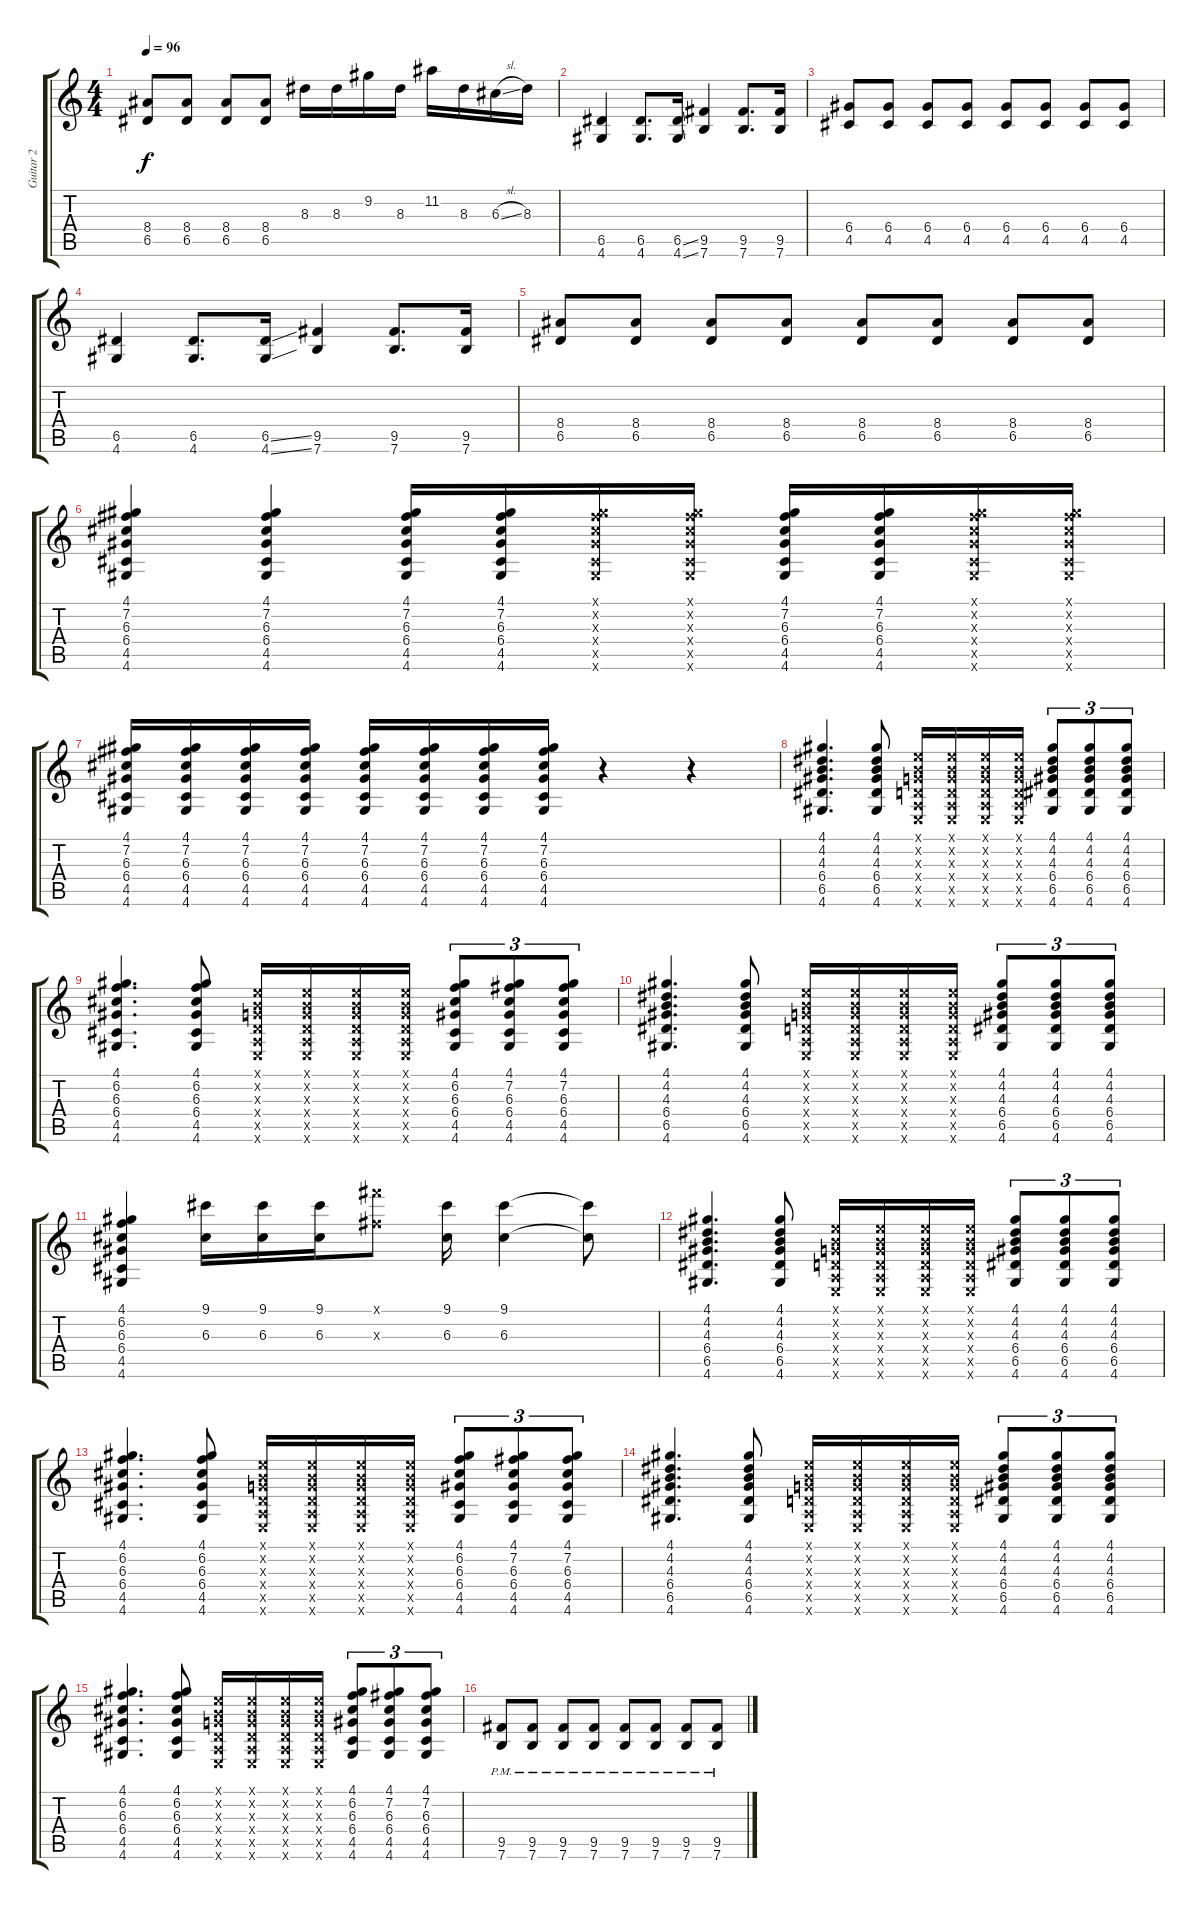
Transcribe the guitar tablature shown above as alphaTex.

\track ("Guitar 2" "Guitar 2") {instrument distortionguitar}
\staff {score tabs}
\tuning (E4 B3 G3 D3 A2 E2) {hide}
\ts (4 4)
\tempo 96
\clef g2
\ks c
(8.4 6.5).8{dy f} (8.4 6.5).8 (8.4 6.5).8 (8.4 6.5).8 8.3.16 8.3.16 9.2.16 8.3.16 11.2.16 8.3.16 6.3{sl}.16 8.3.16 |
(6.5 4.6).4 (6.5 4.6).8{d} (6.5{ss} 4.6{ss}).16 (9.5 7.6).4 (9.5 7.6).8{d} (9.5 7.6).16 |
(6.4 4.5).8 (6.4 4.5).8 (6.4 4.5).8 (6.4 4.5).8 (6.4 4.5).8 (6.4 4.5).8 (6.4 4.5).8 (6.4 4.5).8 |
(6.5 4.6).4 (6.5 4.6).8{d} (6.5{ss} 4.6{ss}).16 (9.5 7.6).4 (9.5 7.6).8{d} (9.5 7.6).16 |
(8.4 6.5).8 (8.4 6.5).8 (8.4 6.5).8{txt ""} (8.4 6.5).8 (8.4 6.5).8 (8.4 6.5).8 (8.4 6.5).8 (8.4 6.5).8 |
(4.1 7.2 6.3 6.4 4.5 4.6).4 (4.1 7.2 6.3 6.4 4.5 4.6).4 (4.1 7.2 6.3 6.4 4.5 4.6).16 (4.1 7.2 6.3 6.4 4.5 4.6).16 (4.1{x} 7.2{x} 6.3{x} 6.4{x} 4.5{x} 4.6{x}).16 (4.1{x} 7.2{x} 6.3{x} 6.4{x} 4.5{x} 4.6{x}).16 (4.1 7.2 6.3 6.4 4.5 4.6).16 (4.1 7.2 6.3 6.4 4.5 4.6).16 (4.1{x} 7.2{x} 6.3{x} 6.4{x} 4.5{x} 4.6{x}).16 (4.1{x} 7.2{x} 6.3{x} 6.4{x} 4.5{x} 4.6{x}).16 |
(4.1 7.2 6.3 6.4 4.5 4.6).16 (4.1 7.2 6.3 6.4 4.5 4.6).16 (4.1 7.2 6.3 6.4 4.5 4.6).16 (4.1 7.2 6.3 6.4 4.5 4.6).16 (4.1 7.2 6.3 6.4 4.5 4.6).16 (4.1 7.2 6.3 6.4 4.5 4.6).16 (4.1 7.2 6.3 6.4 4.5 4.6).16 (4.1 7.2 6.3 6.4 4.5 4.6).16 r.4 r.4 |
(4.1 4.2 4.3 6.4 6.5 4.6).4{d} (4.1 4.2 4.3 6.4 6.5 4.6).8 (0.1{x} 0.2{x} 0.3{x} 0.4{x} 0.5{x} 0.6{x}).16 (0.1{x} 0.2{x} 0.3{x} 0.4{x} 0.5{x} 0.6{x}).16 (0.1{x} 0.2{x} 0.3{x} 0.4{x} 0.5{x} 0.6{x}).16 (0.1{x} 0.2{x} 0.3{x} 0.4{x} 0.5{x} 0.6{x}).16 (4.1 4.2 4.3 6.4 6.5 4.6).8{tu (3 2)} (4.1 4.2 4.3 6.4 6.5 4.6).8{tu (3 2)} (4.1 4.2 4.3 6.4 6.5 4.6).8{tu (3 2)} |
(4.1 6.2 6.3 6.4 4.5 4.6).4{d} (4.1 6.2 6.3 6.4 4.5 4.6).8 (0.1{x} 0.2{x} 0.3{x} 0.4{x} 0.5{x} 0.6{x}).16 (0.1{x} 0.2{x} 0.3{x} 0.4{x} 0.5{x} 0.6{x}).16 (0.1{x} 0.2{x} 0.3{x} 0.4{x} 0.5{x} 0.6{x}).16 (0.1{x} 0.2{x} 0.3{x} 0.4{x} 0.5{x} 0.6{x}).16 (4.1 6.2 6.3 6.4 4.5 4.6).8{tu (3 2)} (4.1 7.2 6.3 6.4 4.5 4.6).8{tu (3 2)} (4.1 7.2 6.3 6.4 4.5 4.6).8{tu (3 2)} |
(4.1 4.2 4.3 6.4 6.5 4.6).4{d} (4.1 4.2 4.3 6.4 6.5 4.6).8 (0.1{x} 0.2{x} 0.3{x} 0.4{x} 0.5{x} 0.6{x}).16 (0.1{x} 0.2{x} 0.3{x} 0.4{x} 0.5{x} 0.6{x}).16 (0.1{x} 0.2{x} 0.3{x} 0.4{x} 0.5{x} 0.6{x}).16 (0.1{x} 0.2{x} 0.3{x} 0.4{x} 0.5{x} 0.6{x}).16 (4.1 4.2 4.3 6.4 6.5 4.6).8{tu (3 2)} (4.1 4.2 4.3 6.4 6.5 4.6).8{tu (3 2)} (4.1 4.2 4.3 6.4 6.5 4.6).8{tu (3 2)} |
(4.1 6.2 6.3 6.4 4.5 4.6).4 (9.1 6.3).16 (9.1 6.3).16 (9.1 6.3).16 (14.1{x} 11.3{x}).8 (9.1 6.3).16 (9.1 6.3).4 (9.1{t} 6.3{t}).8 |
(4.1 4.2 4.3 6.4 6.5 4.6).4{d} (4.1 4.2 4.3 6.4 6.5 4.6).8 (0.1{x} 0.2{x} 0.3{x} 0.4{x} 0.5{x} 0.6{x}).16 (0.1{x} 0.2{x} 0.3{x} 0.4{x} 0.5{x} 0.6{x}).16 (0.1{x} 0.2{x} 0.3{x} 0.4{x} 0.5{x} 0.6{x}).16 (0.1{x} 0.2{x} 0.3{x} 0.4{x} 0.5{x} 0.6{x}).16 (4.1 4.2 4.3 6.4 6.5 4.6).8{tu (3 2)} (4.1 4.2 4.3 6.4 6.5 4.6).8{tu (3 2)} (4.1 4.2 4.3 6.4 6.5 4.6).8{tu (3 2)} |
(4.1 6.2 6.3 6.4 4.5 4.6).4{d} (4.1 6.2 6.3 6.4 4.5 4.6).8 (0.1{x} 0.2{x} 0.3{x} 0.4{x} 0.5{x} 0.6{x}).16 (0.1{x} 0.2{x} 0.3{x} 0.4{x} 0.5{x} 0.6{x}).16 (0.1{x} 0.2{x} 0.3{x} 0.4{x} 0.5{x} 0.6{x}).16 (0.1{x} 0.2{x} 0.3{x} 0.4{x} 0.5{x} 0.6{x}).16 (4.1 6.2 6.3 6.4 4.5 4.6).8{tu (3 2)} (4.1 7.2 6.3 6.4 4.5 4.6).8{tu (3 2)} (4.1 7.2 6.3 6.4 4.5 4.6).8{tu (3 2)} |
(4.1 4.2 4.3 6.4 6.5 4.6).4{d} (4.1 4.2 4.3 6.4 6.5 4.6).8 (0.1{x} 0.2{x} 0.3{x} 0.4{x} 0.5{x} 0.6{x}).16 (0.1{x} 0.2{x} 0.3{x} 0.4{x} 0.5{x} 0.6{x}).16 (0.1{x} 0.2{x} 0.3{x} 0.4{x} 0.5{x} 0.6{x}).16 (0.1{x} 0.2{x} 0.3{x} 0.4{x} 0.5{x} 0.6{x}).16 (4.1 4.2 4.3 6.4 6.5 4.6).8{tu (3 2)} (4.1 4.2 4.3 6.4 6.5 4.6).8{tu (3 2)} (4.1 4.2 4.3 6.4 6.5 4.6).8{tu (3 2)} |
(4.1 6.2 6.3 6.4 4.5 4.6).4{d} (4.1 6.2 6.3 6.4 4.5 4.6).8 (0.1{x} 0.2{x} 0.3{x} 0.4{x} 0.5{x} 0.6{x}).16 (0.1{x} 0.2{x} 0.3{x} 0.4{x} 0.5{x} 0.6{x}).16 (0.1{x} 0.2{x} 0.3{x} 0.4{x} 0.5{x} 0.6{x}).16 (0.1{x} 0.2{x} 0.3{x} 0.4{x} 0.5{x} 0.6{x}).16 (4.1 6.2 6.3 6.4 4.5 4.6).8{tu (3 2)} (4.1 7.2 6.3 6.4 4.5 4.6).8{tu (3 2)} (4.1 7.2 6.3 6.4 4.5 4.6).8{tu (3 2)} |
(9.5{pm} 7.6{pm}).8 (9.5{pm} 7.6{pm}).8 (9.5{pm} 7.6{pm}).8 (9.5{pm} 7.6{pm}).8 (9.5{pm} 7.6{pm}).8 (9.5{pm} 7.6{pm}).8 (9.5{pm} 7.6{pm}).8 (9.5{pm} 7.6{pm}).8
